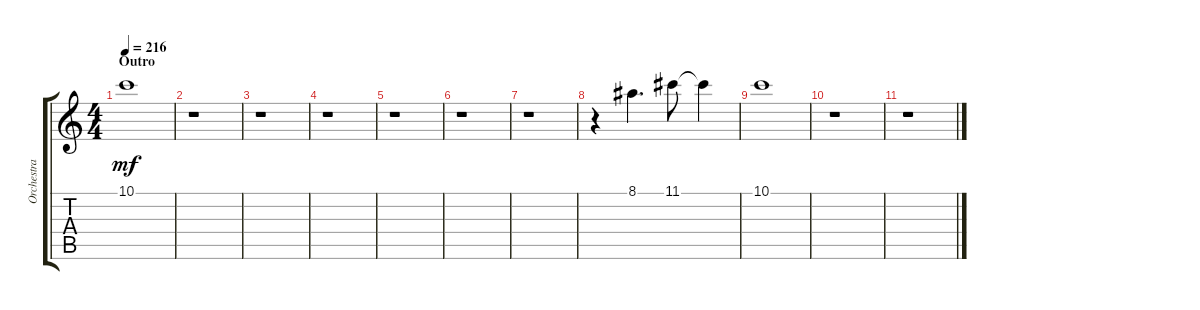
\track ("Orchestra Hit" "Orchestra ") {instrument electricguitarclean}
\staff {score tabs}
\tuning (D4 A3 F3 C3 G2 C2) {hide}
\ts (4 4)
\section ("" "Outro")
\tempo 216
\clef g2
\ks aminor
10.1.1{dy mf} |
r.1 |
r.1 |
r.1 |
r.1 |
r.1 |
r.1 |
r.4 8.1.4{d} 11.1.8 11.1{t}.4 |
10.1.1 |
r.1 |
r.1
